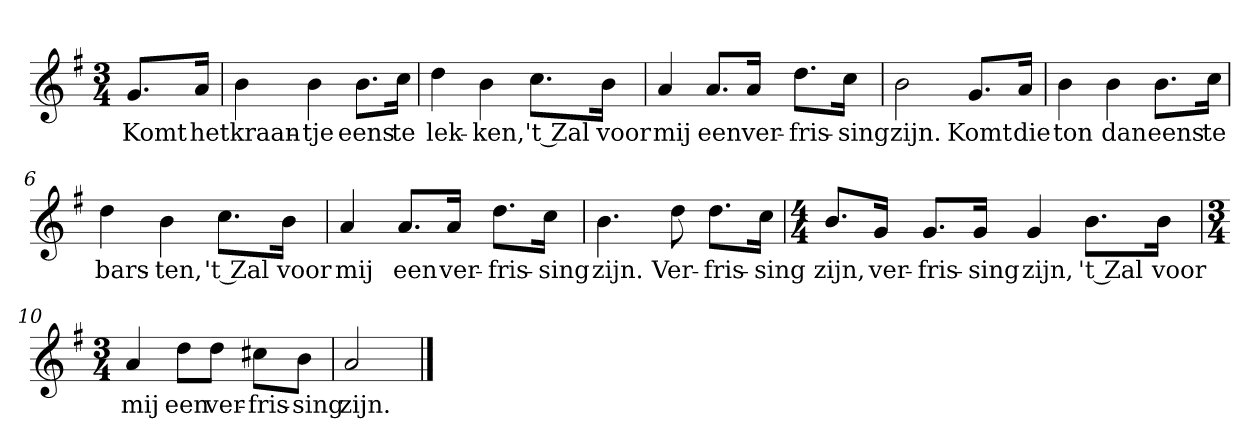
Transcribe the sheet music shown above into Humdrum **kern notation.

**kern	**text
*part1	*part1
*staff1	*staff1
*clefG2	*
*k[f#]	*
*G:	*
*M3/4	*
*MM120	*
=	=
8.g/L	Komt
16a/Jk	het
=1	=1
4b	kraan-
4b	-tje
8.b\L	eens
16cc\Jk	te
=2	=2
4dd	lek-
4b	-ken,
8.cc\L	't Zal
16b\Jk	voor
=3	=3
4a	mij
8.a/L	een
16a/Jk	ver-
8.dd\L	-fris-
16cc\Jk	-sing
=4	=4
2b	zijn.
8.g/L	Komt
16a/Jk	die
=5	=5
4b	ton
4b	dan
8.b\L	eens
16cc\Jk	te
=6	=6
4dd	bars-
4b	-ten,
8.cc\L	't Zal
16b\Jk	voor
=7	=7
4a	mij
8.a/L	een
16a/Jk	ver-
8.dd\L	-fris-
16cc\Jk	-sing
=8	=8
4.b	zijn.
8dd	Ver-
8.dd\L	-fris-
16cc\Jk	-sing
=9	=9
*M4/4	*
8.b/L	zijn,
16g/Jk	ver-
8.g/L	-fris-
16g/Jk	-sing
4g	zijn,
8.b\L	't Zal
16b\Jk	voor
=10	=10
*M3/4	*
4a	mij
8dd\L	een
8dd\J	ver-
8cc#X\L	-fris-
8b\J	-sing
=11	=11
2a	zijn.
==	==
*-	*-
